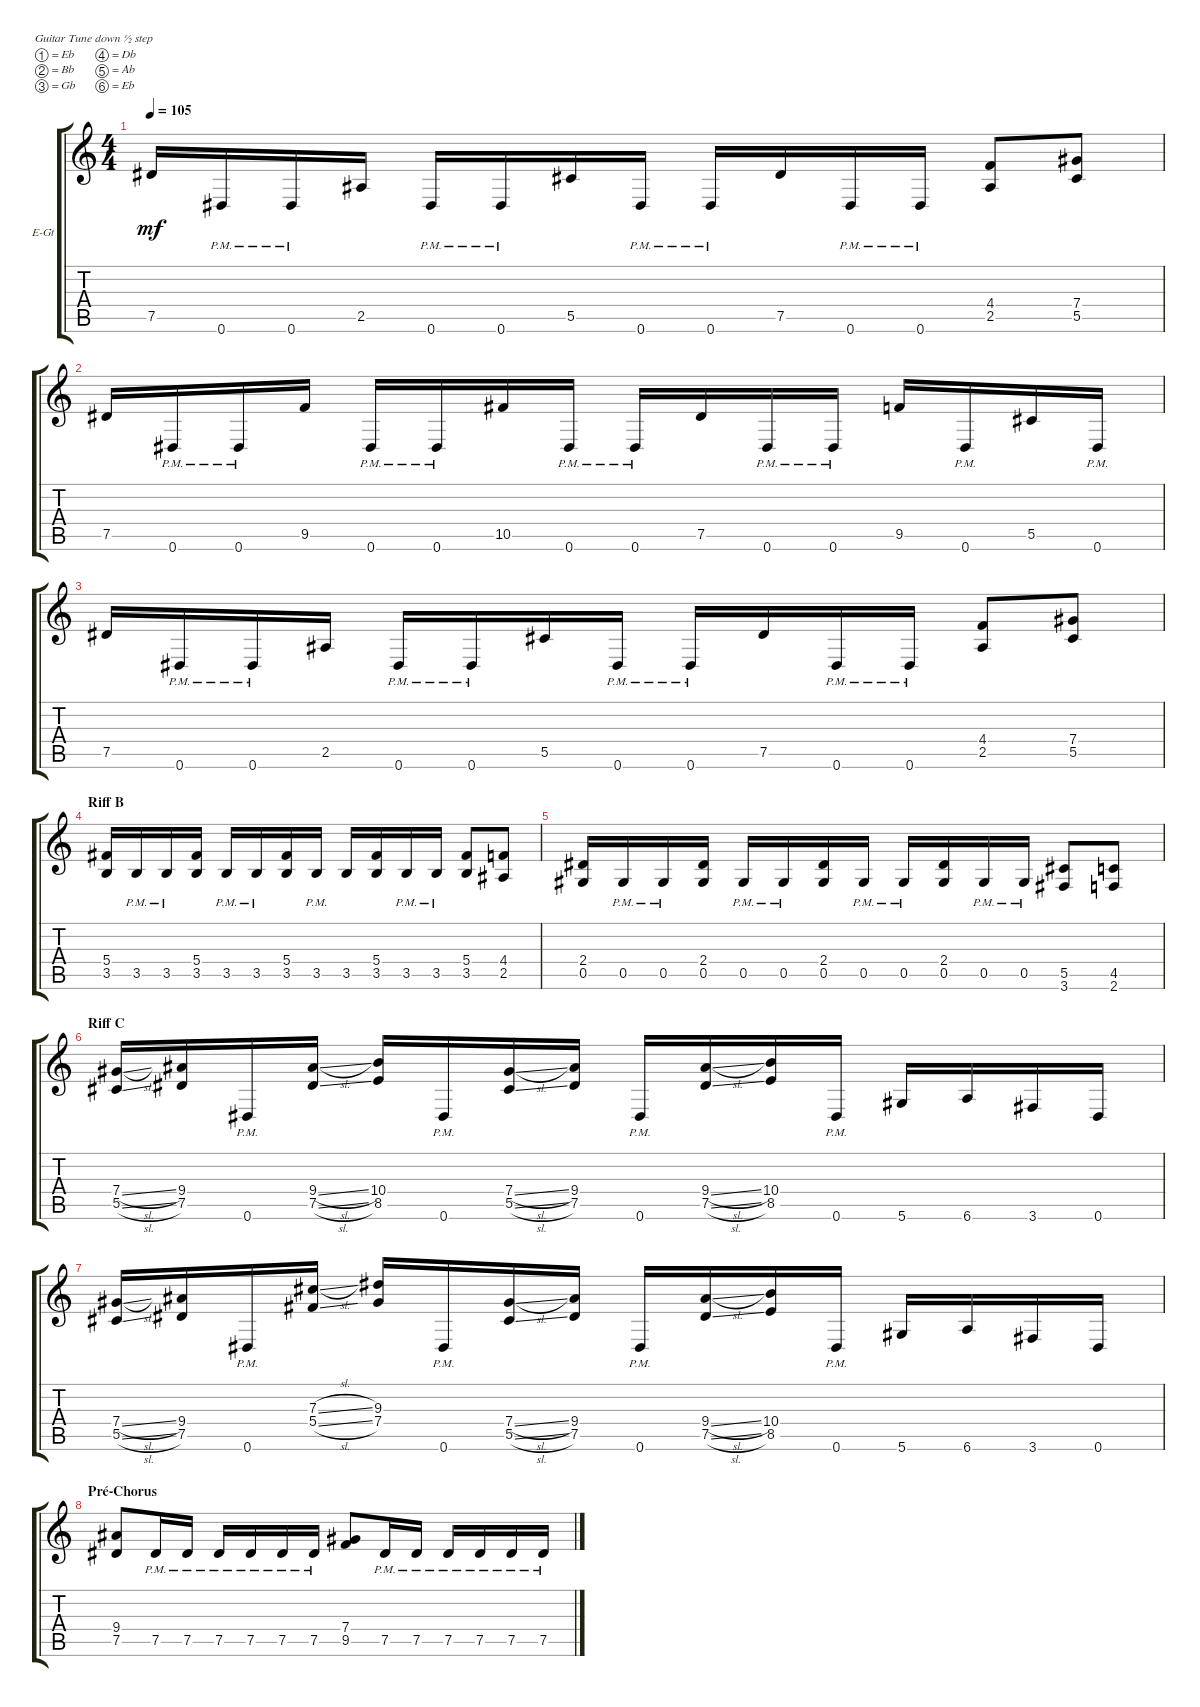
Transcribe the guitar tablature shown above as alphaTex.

\defaultSystemsLayout 4
\bracketExtendMode groupsimilarinstruments
\firstSystemTrackNameOrientation horizontal
\otherSystemsTrackNameOrientation horizontal
\track ("Richie Faulkner" "E-Gt") {instrument distortionguitar}
\staff {score tabs}
\tuning (Eb4 Bb3 Gb3 Db3 Ab2 Eb2)
\ts (4 4)
\tempo 105
\clef g2
\ks c
7.5.16{dy mf} 0.6{pm}.16 0.6{pm}.16 2.5.16 0.6{pm}.16 0.6{pm}.16 5.5.16 0.6{pm}.16 0.6{pm}.16 7.5.16 0.6{pm}.16 0.6{pm}.16 (2.5 4.4).8 (5.5 7.4).8 |
7.5.16 0.6{pm}.16 0.6{pm}.16 9.5.16 0.6{pm}.16 0.6{pm}.16 10.5.16 0.6{pm}.16 0.6{pm}.16 7.5.16 0.6{pm}.16 0.6{pm}.16 9.5.16 0.6{pm}.16 5.5.16 0.6{pm}.16 |
7.5.16 0.6{pm}.16 0.6{pm}.16 2.5.16 0.6{pm}.16 0.6{pm}.16 5.5.16 0.6{pm}.16 0.6{pm}.16 7.5.16 0.6{pm}.16 0.6{pm}.16 (2.5 4.4).8 (5.5 7.4).8 |
\section ("" "Riff B")
(3.5 5.4).16 3.5{pm}.16 3.5{pm}.16 (3.5 5.4).16 3.5{pm}.16 3.5{pm}.16 (3.5 5.4).16 3.5{pm}.16 3.5.16 (5.4 3.5).16 3.5{pm}.16 3.5{pm}.16 (3.5 5.4).8 (2.5 4.4).8 |
(0.5 2.4).16 0.5{pm}.16 0.5{pm}.16 (0.5 2.4).16 0.5{pm}.16 0.5{pm}.16 (0.5 2.4).16 0.5{pm}.16 0.5{pm}.16 (0.5 2.4).16 0.5{pm}.16 0.5{pm}.16 (3.6 5.5).8 (2.6 4.5).8 |
\section ("" "Riff C")
(5.5{sl} 7.4{sl}).16 (7.5 9.4).16 0.6{pm}.16 (7.5{sl} 9.4{sl}).16 (8.5 10.4).16 0.6{pm}.16 (5.5{sl} 7.4{sl}).16 (7.5 9.4).16 0.6{pm}.16 (7.5{sl} 9.4{sl}).16 (8.5 10.4).16 0.6{pm}.16 5.6.16 6.6.16 3.6.16 0.6.16 |
(5.5{sl} 7.4{sl}).16 (7.5 9.4).16 0.6{pm}.16 (5.4{sl} 7.3{sl}).16 (7.4 9.3).16 0.6{pm}.16 (5.5{sl} 7.4{sl}).16 (7.5 9.4).16 0.6{pm}.16 (7.5{sl} 9.4{sl}).16 (8.5 10.4).16 0.6{pm}.16 5.6.16 6.6.16 3.6.16 0.6.16 |
\section ("" "Pré-Chorus")
(7.5 9.4).8 7.5{pm}.16 7.5{pm}.16 7.5{pm}.16 7.5{pm}.16 7.5{pm}.16 7.5{pm}.16 (7.4 9.5).8 7.5{pm}.16 7.5{pm}.16 7.5{pm}.16 7.5{pm}.16 7.5{pm}.16 7.5{pm}.16
